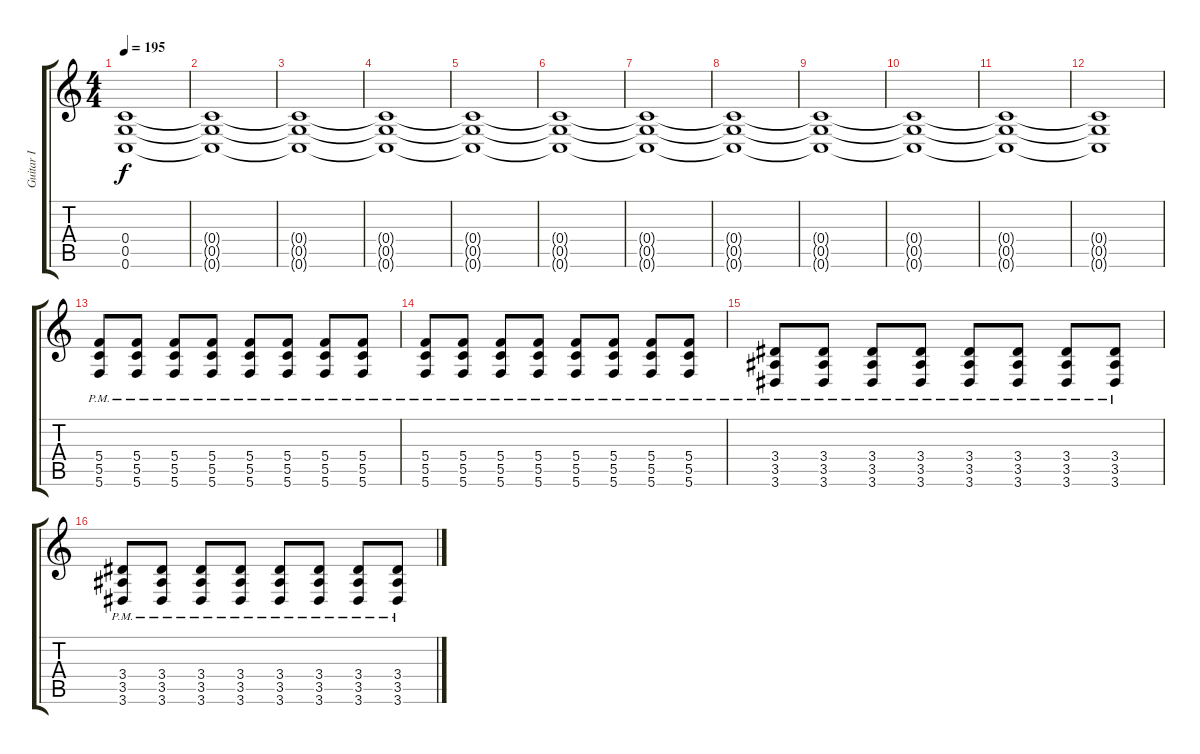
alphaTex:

\track ("Guitar I" "Guitar I") {instrument distortionguitar}
\staff {score tabs}
\tuning (D4 A3 F3 C3 G2 C2) {hide}
\ts (4 4)
\tempo 195
\clef g2
\ks c
(0.4{t} 0.5{t} 0.6{t}).1{dy f} |
(0.4{t} 0.5{t} 0.6{t}).1 |
(0.4{t} 0.5{t} 0.6{t}).1 |
(0.4{t} 0.5{t} 0.6{t}).1 |
(0.4{t} 0.5{t} 0.6{t}).1 |
(0.4{t} 0.5{t} 0.6{t}).1 |
(0.4{t} 0.5{t} 0.6{t}).1 |
(0.4{t} 0.5{t} 0.6{t}).1 |
(0.4{t} 0.5{t} 0.6{t}).1 |
(0.4{t} 0.5{t} 0.6{t}).1 |
(0.4{t} 0.5{t} 0.6{t}).1 |
(0.4{t} 0.5{t} 0.6{t}).1 |
(5.4{pm} 5.5{pm} 5.6{pm}).8 (5.4{pm} 5.5{pm} 5.6{pm}).8 (5.4{pm} 5.5{pm} 5.6{pm}).8 (5.4{pm} 5.5{pm} 5.6{pm}).8 (5.4{pm} 5.5{pm} 5.6{pm}).8 (5.4{pm} 5.5{pm} 5.6{pm}).8 (5.4{pm} 5.5{pm} 5.6{pm}).8 (5.4{pm} 5.5{pm} 5.6{pm}).8 |
(5.4{pm} 5.5{pm} 5.6{pm}).8 (5.4{pm} 5.5{pm} 5.6{pm}).8 (5.4{pm} 5.5{pm} 5.6{pm}).8 (5.4{pm} 5.5{pm} 5.6{pm}).8 (5.4{pm} 5.5{pm} 5.6{pm}).8 (5.4{pm} 5.5{pm} 5.6{pm}).8 (5.4{pm} 5.5{pm} 5.6{pm}).8 (5.4{pm} 5.5{pm} 5.6{pm}).8 |
(3.4{pm} 3.5{pm} 3.6{pm}).8 (3.4{pm} 3.5{pm} 3.6{pm}).8 (3.4{pm} 3.5{pm} 3.6{pm}).8 (3.4{pm} 3.5{pm} 3.6{pm}).8 (3.4{pm} 3.5{pm} 3.6{pm}).8 (3.4{pm} 3.5{pm} 3.6{pm}).8 (3.4{pm} 3.5{pm} 3.6{pm}).8 (3.4{pm} 3.5{pm} 3.6{pm}).8 |
(3.4{pm} 3.5{pm} 3.6{pm}).8 (3.4{pm} 3.5{pm} 3.6{pm}).8 (3.4{pm} 3.5{pm} 3.6{pm}).8 (3.4{pm} 3.5{pm} 3.6{pm}).8 (3.4{pm} 3.5{pm} 3.6{pm}).8 (3.4{pm} 3.5{pm} 3.6{pm}).8 (3.4{pm} 3.5{pm} 3.6{pm}).8 (3.4{pm} 3.5{pm} 3.6{pm}).8
